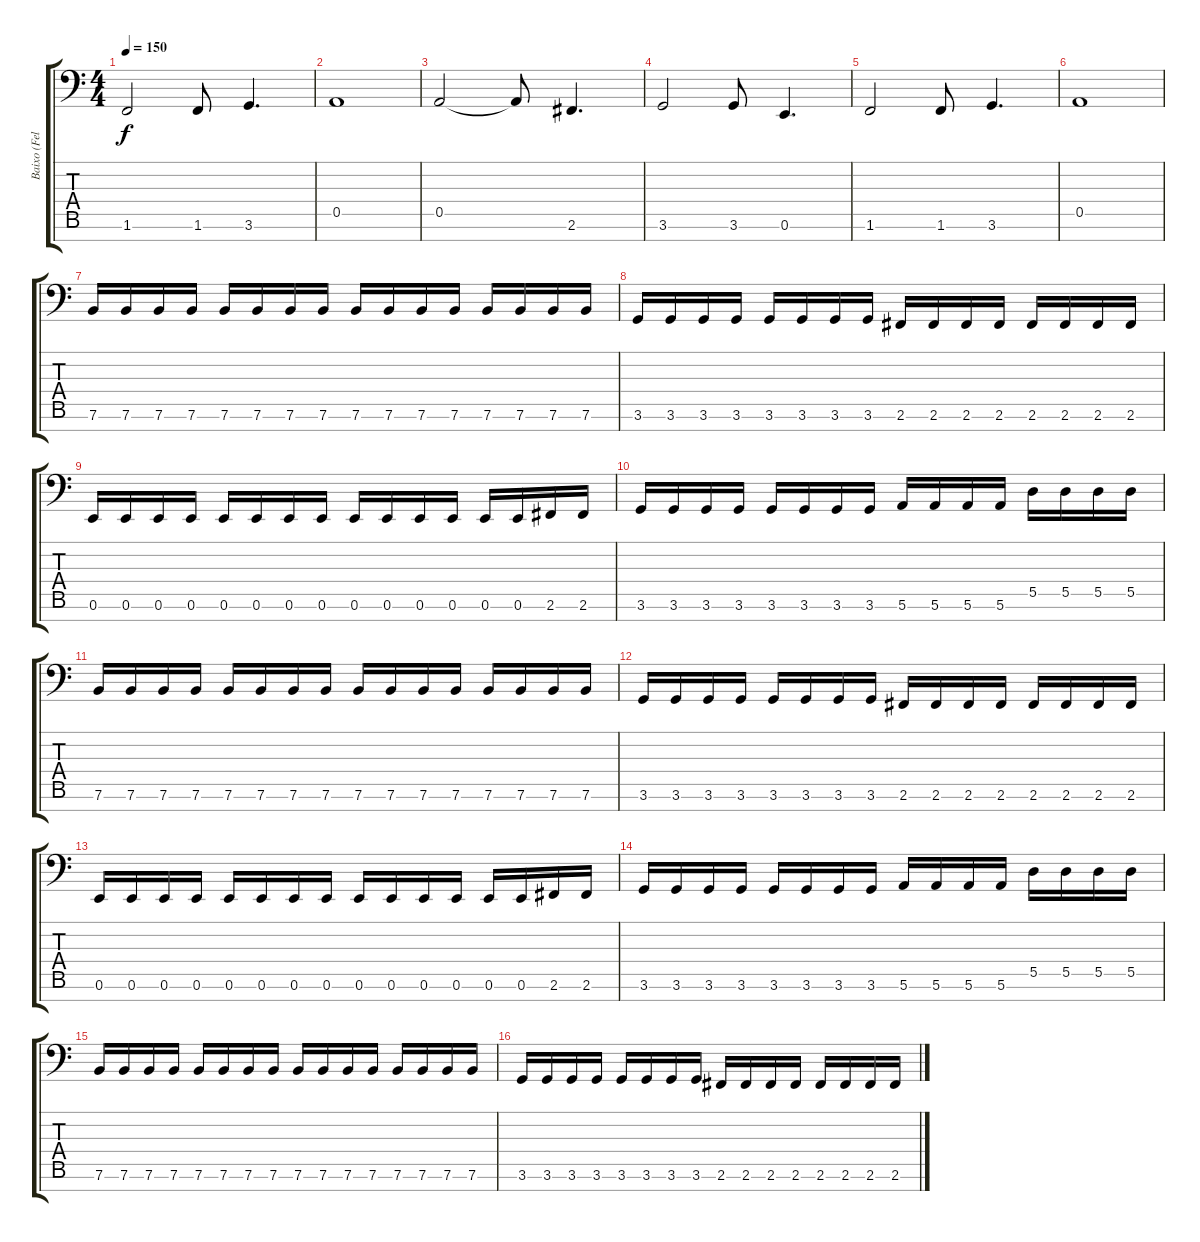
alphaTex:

\track ("Baixo (Felipe  Andreoli)" "Baixo (Fel") {instrument electricbassfinger}
\staff {score tabs}
\tuning (E3 B2 G2 D2 A1 E1 B0) {hide}
\ts (4 4)
\tempo 150
\clef f4
\ks c
1.6.2{dy f} 1.6.8 3.6.4{d} |
0.5.1 |
0.5.2 0.5{t}.8 2.6.4{d} |
3.6.2 3.6.8 0.6.4{d} |
1.6.2 1.6.8 3.6.4{d} |
0.5.1 |
7.6.16 7.6.16 7.6.16 7.6.16 7.6.16 7.6.16 7.6.16 7.6.16 7.6.16 7.6.16 7.6.16 7.6.16 7.6.16 7.6.16 7.6.16 7.6.16 |
3.6.16 3.6.16 3.6.16 3.6.16 3.6.16 3.6.16 3.6.16 3.6.16 2.6.16 2.6.16 2.6.16 2.6.16 2.6.16 2.6.16 2.6.16 2.6.16 |
0.6.16 0.6.16 0.6.16 0.6.16 0.6.16 0.6.16 0.6.16 0.6.16 0.6.16 0.6.16 0.6.16 0.6.16 0.6.16 0.6.16 2.6.16 2.6.16 |
3.6.16 3.6.16 3.6.16 3.6.16 3.6.16 3.6.16 3.6.16 3.6.16 5.6.16 5.6.16 5.6.16 5.6.16 5.5.16 5.5.16 5.5.16 5.5.16 |
7.6.16 7.6.16 7.6.16 7.6.16 7.6.16 7.6.16 7.6.16 7.6.16 7.6.16 7.6.16 7.6.16 7.6.16 7.6.16 7.6.16 7.6.16 7.6.16 |
3.6.16 3.6.16 3.6.16 3.6.16 3.6.16 3.6.16 3.6.16 3.6.16 2.6.16 2.6.16 2.6.16 2.6.16 2.6.16 2.6.16 2.6.16 2.6.16 |
0.6.16 0.6.16 0.6.16 0.6.16 0.6.16 0.6.16 0.6.16 0.6.16 0.6.16 0.6.16 0.6.16 0.6.16 0.6.16 0.6.16 2.6.16 2.6.16 |
3.6.16 3.6.16 3.6.16 3.6.16 3.6.16 3.6.16 3.6.16 3.6.16 5.6.16 5.6.16 5.6.16 5.6.16 5.5.16 5.5.16 5.5.16 5.5.16 |
7.6.16 7.6.16 7.6.16 7.6.16 7.6.16 7.6.16 7.6.16 7.6.16 7.6.16 7.6.16 7.6.16 7.6.16 7.6.16 7.6.16 7.6.16 7.6.16 |
3.6.16 3.6.16 3.6.16 3.6.16 3.6.16 3.6.16 3.6.16 3.6.16 2.6.16 2.6.16 2.6.16 2.6.16 2.6.16 2.6.16 2.6.16 2.6.16
